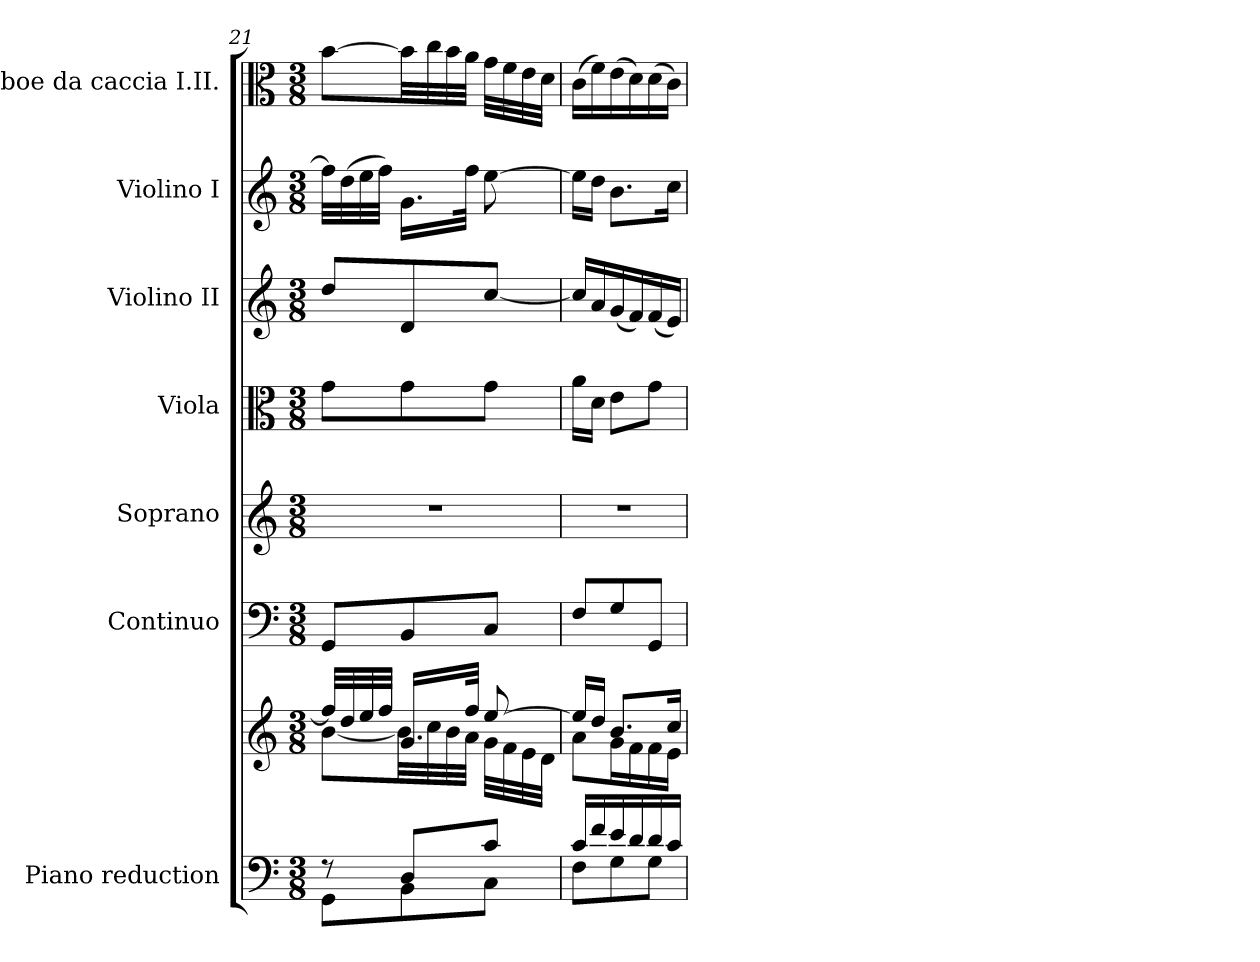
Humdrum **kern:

**kern	**kern	**kern	**kern	**kern	**kern	**kern	**kern
*part7	*part7	*part6	*part5	*part4	*part3	*part2	*part1
*staff8	*staff7	*staff6	*staff5	*staff4	*staff3	*staff2	*staff1
*I"Piano reduction	*	*I"Continuo	*I"Soprano	*I"Viola	*I"Violino II	*I"Violino I	*I"Oboe da caccia I.II.
*I'Pno	*	*	*	*I'Vla	*I'Vln	*I'Vln	*I'Ob
*clefF4	*clefG2	*clefF4	*clefG2	*clefC3	*clefG2	*clefG2	*clefC3
*k[]	*k[]	*k[]	*k[]	*k[]	*k[]	*k[]	*k[]
*M3/8	*M3/8	*M3/8	*M3/8	*M3/8	*M3/8	*M3/8	*M3/8
=21	=21	=21	=21	=21	=21	=21	=21
*^	*^	*	*	*	*	*	*
8r	8GG\L	32ff/LLL]	[8b\L	8GG/L	4.r	8g\L	8dd/L	32ff\LLL]	[8b\L
.	.	32dd/	.	.	.	.	.	(32dd\	.
.	.	32ee/	.	.	.	.	.	32ee\	.
.	.	32ff/JJJ	.	.	.	.	.	32ff\JJJ)	.
8D/L	8BB\	16.g/LL	32b\LL]	8BB/	.	8g\	8d/	16.g\LL	32b\LL]
.	.	.	32cc\	.	.	.	.	.	32cc\
.	.	.	32b\	.	.	.	.	.	32b\
.	.	32ff/JJk	32a\JJJ	.	.	.	.	32ff\JJk	32a\JJJ
8c/J	8C\J	[8ee/	32g\LLL	8C/J	.	8g\J	[8cc/J	[8ee\	32g\LLL
.	.	.	32f\	.	.	.	.	.	32f\
.	.	.	32e\	.	.	.	.	.	32e\
.	.	.	32d\JJJ	.	.	.	.	.	32d\JJJ
=22	=22	=22	=22	=22	=22	=22	=22	=22	=22
16c/LL	8F\L	16ee/LL]	8a\L	8F/L	4.r	16a\LL	16cc/LL]	16ee\LL]	(16c\LL
16f/	.	16dd/JJ	.	.	.	16d\JJ	16a/	16dd\JJ	16f\)
16e/	8G\	8.b/L	16g\L	8G/	.	8e\L	(16g/	8.b\L	(16e\
16d/	.	.	16f\	.	.	.	16f/)	.	16d\)
16d/	8G\J	.	16f\	8GG/J	.	8g\J	(16f/	.	(16d\
16c/JJ	.	16cc/Jk	16e\JJ	.	.	.	16e/JJ)	16cc\Jk	16c\JJ)
*v	*v	*	*	*	*	*	*	*	*
*	*v	*v	*	*	*	*	*	*
=	=	=	=	=	=	=	=
*-	*-	*-	*-	*-	*-	*-	*-
